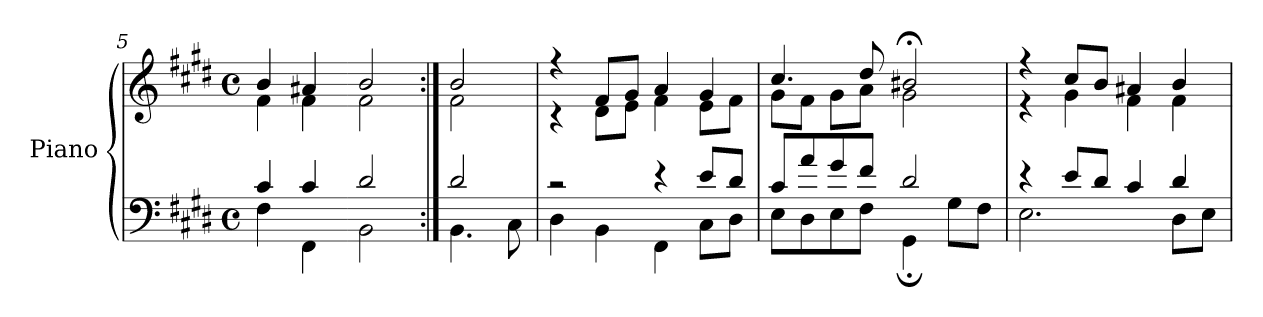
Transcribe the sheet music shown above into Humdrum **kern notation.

**kern	**kern
*part1	*part1
*staff2	*staff1
*I"Piano	*
*I'Pno	*
*clefF4	*clefG2
*k[f#c#g#d#]	*k[f#c#g#d#]
*M4/4	*M4/4
*met(c)	*met(c)
=5	=5
*^	*^
4c#/	4F#\	4b/	4f#\
4c#/	4FF#\	4a#X/	4f#\
=6-	=6-	=6-	=6-
2d#/	2BB\	2b/	2f#\
=7:|!	=7:|!	=7:|!	=7:|!
2d#/	4.BB\	2b/	2f#\
.	8C#\	.	.
=8	=8	=8	=8
2r	4D#\	4r	4r
.	4BB\	8f#/L	8d#\L
.	.	8g#/J	8e\J
4r	4FF#\	4a/	4f#\
8e/L	8C#\L	4g#/	8e\L
8d#/J	8D#\J	.	8f#\J
=9	=9	=9	=9
8c#/L	8E\L	4.cc#/	8g#\L
8a/	8D#\	.	8f#\J
8g#/	8E\	.	8g#\L
8f#/J	8F#\J	8dd#/	8a\J
2d#/	4GG#;\	2b#X;</	2g#\
.	8G#\L	.	.
.	8F#\J	.	.
=10	=10	=10	=10
4r	2.E\	4r	4r
8e/L	.	8cc#/L	4g#\
8d#/J	.	8b/J	.
4c#/	.	4a#X/	4f#\
4d#/	8D#\L	4b/	4f#\
.	8E\J	.	.
*v	*v	*	*
*	*v	*v
=	=
*-	*-
